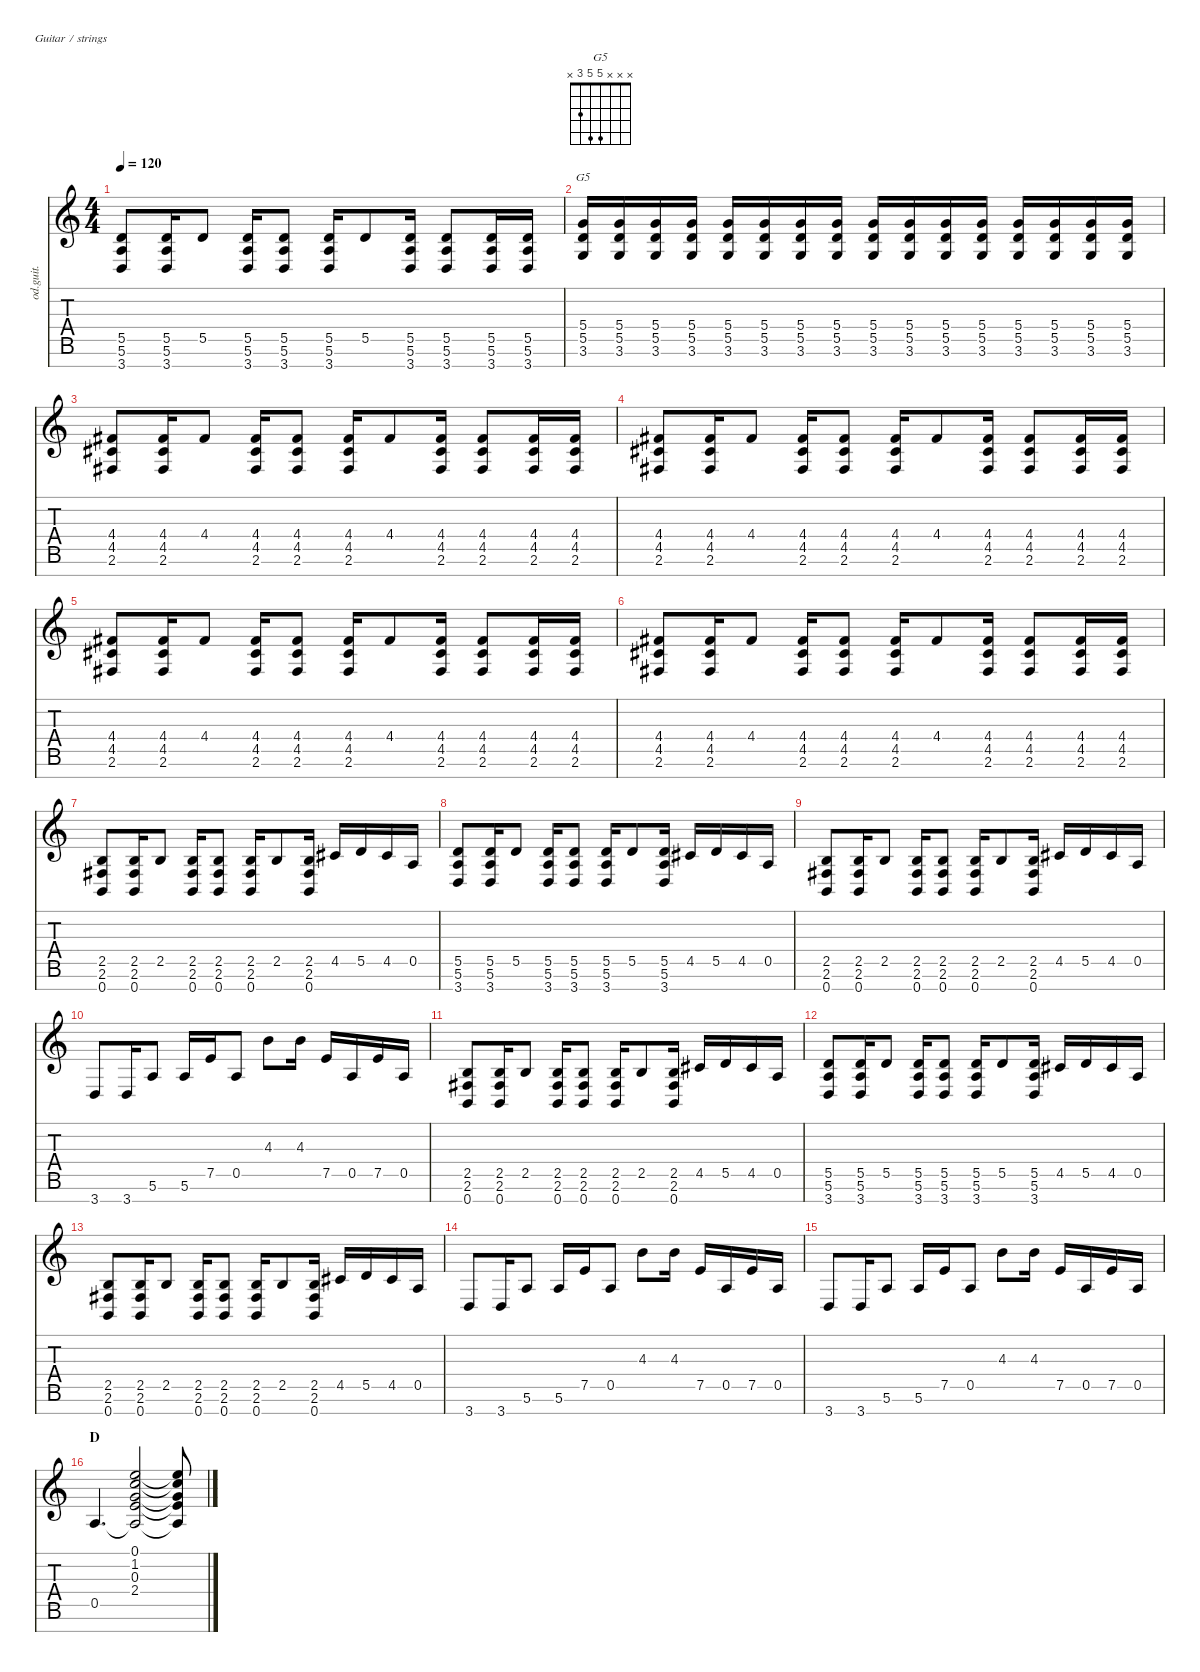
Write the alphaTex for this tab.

\defaultSystemsLayout 4
\hideDynamics
\bracketExtendMode nobrackets
\otherSystemsTrackNameOrientation horizontal
\track ("Base Guitar" "od.guit.") {instrument overdrivenguitar}
\staff {score tabs}
\tuning (E4 B3 G3 D3 A2 E2 B1)
\chord ("G5" x x x 5 5 3 x)
\ts (4 4)
\tempo 120
\clef g2
\ks c
(5.5 5.6 3.7).8{dy f} (5.5 5.6 3.7).16 5.5.8 (5.5 5.6 3.7).16 (5.5 5.6 3.7).8 (5.5 5.6 3.7).16 5.5.8 (5.5 5.6 3.7).16 (5.5 5.6 3.7).8 (5.5 5.6 3.7).16 (5.5 5.6 3.7).16 |
(5.4 5.5 3.6).16{ch "G5"} (5.4 5.5 3.6).16 (5.4 5.5 3.6).16 (5.4 5.5 3.6).16 (5.4 5.5 3.6).16 (5.4 5.5 3.6).16 (5.4 5.5 3.6).16 (5.4 5.5 3.6).16 (5.4 5.5 3.6).16 (5.4 5.5 3.6).16 (5.4 5.5 3.6).16 (5.4 5.5 3.6).16 (5.4 5.5 3.6).16 (5.4 5.5 3.6).16 (5.4 5.5 3.6).16 (5.4 5.5 3.6).16 |
(4.4{acc #} 4.5{acc #} 2.6{acc #}).8 (4.4{acc #} 4.5{acc #} 2.6{acc #}).16 4.4{acc #}.8 (4.4{acc #} 4.5{acc #} 2.6{acc #}).16 (4.4{acc #} 4.5{acc #} 2.6{acc #}).8 (4.4{acc #} 4.5{acc #} 2.6{acc #}).16 4.4{acc #}.8 (4.4{acc #} 4.5{acc #} 2.6{acc #}).16 (4.4{acc #} 4.5{acc #} 2.6{acc #}).8 (4.4{acc #} 4.5{acc #} 2.6{acc #}).16 (4.4{acc #} 4.5{acc #} 2.6{acc #}).16 |
(4.4{acc #} 4.5{acc #} 2.6{acc #}).8 (4.4{acc #} 4.5{acc #} 2.6{acc #}).16 4.4{acc #}.8 (4.4{acc #} 4.5{acc #} 2.6{acc #}).16 (4.4{acc #} 4.5{acc #} 2.6{acc #}).8 (4.4{acc #} 4.5{acc #} 2.6{acc #}).16 4.4{acc #}.8 (4.4{acc #} 4.5{acc #} 2.6{acc #}).16 (4.4{acc #} 4.5{acc #} 2.6{acc #}).8 (4.4{acc #} 4.5{acc #} 2.6{acc #}).16 (4.4{acc #} 4.5{acc #} 2.6{acc #}).16 |
(4.4{acc #} 4.5{acc #} 2.6{acc #}).8 (4.4{acc #} 4.5{acc #} 2.6{acc #}).16 4.4{acc #}.8 (4.4{acc #} 4.5{acc #} 2.6{acc #}).16 (4.4{acc #} 4.5{acc #} 2.6{acc #}).8 (4.4{acc #} 4.5{acc #} 2.6{acc #}).16 4.4{acc #}.8 (4.4{acc #} 4.5{acc #} 2.6{acc #}).16 (4.4{acc #} 4.5{acc #} 2.6{acc #}).8 (4.4{acc #} 4.5{acc #} 2.6{acc #}).16 (4.4{acc #} 4.5{acc #} 2.6{acc #}).16 |
(4.4{acc #} 4.5{acc #} 2.6{acc #}).8 (4.4{acc #} 4.5{acc #} 2.6{acc #}).16 4.4{acc #}.8 (4.4{acc #} 4.5{acc #} 2.6{acc #}).16 (4.4{acc #} 4.5{acc #} 2.6{acc #}).8 (4.4{acc #} 4.5{acc #} 2.6{acc #}).16 4.4{acc #}.8 (4.4{acc #} 4.5{acc #} 2.6{acc #}).16 (4.4{acc #} 4.5{acc #} 2.6{acc #}).8 (4.4{acc #} 4.5{acc #} 2.6{acc #}).16 (4.4{acc #} 4.5{acc #} 2.6{acc #}).16 |
(2.5 2.6{acc #} 0.7).8 (2.5 2.6{acc #} 0.7).16 2.5.8 (2.5 2.6{acc #} 0.7).16 (2.5 2.6{acc #} 0.7).8 (2.5 2.6{acc #} 0.7).16 2.5.8 (2.5 2.6{acc #} 0.7).16 4.5{acc #}.16 5.5.16 4.5{acc #}.16 0.5.16 |
(5.5 5.6 3.7).8 (5.5 5.6 3.7).16 5.5.8 (5.5 5.6 3.7).16 (5.5 5.6 3.7).8 (5.5 5.6 3.7).16 5.5.8 (5.5 5.6 3.7).16 4.5{acc #}.16 5.5.16 4.5{acc #}.16 0.5.16 |
(2.5 2.6{acc #} 0.7).8 (2.5 2.6{acc #} 0.7).16 2.5.8 (2.5 2.6{acc #} 0.7).16 (2.5 2.6{acc #} 0.7).8 (2.5 2.6{acc #} 0.7).16 2.5.8 (2.5 2.6{acc #} 0.7).16 4.5{acc #}.16 5.5.16 4.5{acc #}.16 0.5.16 |
3.7.8 3.7.16 5.6.8 5.6.16 7.5.16 0.5.8 4.3.8 4.3.16 7.5.16 0.5.16 7.5.16 0.5.16 |
(2.5 2.6{acc #} 0.7).8 (2.5 2.6{acc #} 0.7).16 2.5.8 (2.5 2.6{acc #} 0.7).16 (2.5 2.6{acc #} 0.7).8 (2.5 2.6{acc #} 0.7).16 2.5.8 (2.5 2.6{acc #} 0.7).16 4.5{acc #}.16 5.5.16 4.5{acc #}.16 0.5.16 |
(5.5 5.6 3.7).8 (5.5 5.6 3.7).16 5.5.8 (5.5 5.6 3.7).16 (5.5 5.6 3.7).8 (5.5 5.6 3.7).16 5.5.8 (5.5 5.6 3.7).16 4.5{acc #}.16 5.5.16 4.5{acc #}.16 0.5.16 |
(2.5 2.6{acc #} 0.7).8 (2.5 2.6{acc #} 0.7).16 2.5.8 (2.5 2.6{acc #} 0.7).16 (2.5 2.6{acc #} 0.7).8 (2.5 2.6{acc #} 0.7).16 2.5.8 (2.5 2.6{acc #} 0.7).16 4.5{acc #}.16 5.5.16 4.5{acc #}.16 0.5.16 |
3.7.8 3.7.16 5.6.8 5.6.16 7.5.16 0.5.8 4.3.8 4.3.16 7.5.16 0.5.16 7.5.16 0.5.16 |
3.7.8 3.7.16 5.6.8 5.6.16 7.5.16 0.5.8 4.3.8 4.3.16 7.5.16 0.5.16 7.5.16 0.5.16 |
\section ("" "D")
0.5.4{d} (0.1 1.2 0.3 2.4 0.5{t}).2 (0.1{t} 1.2{t} 0.3{t} 2.4{t} 0.5{t}).8
